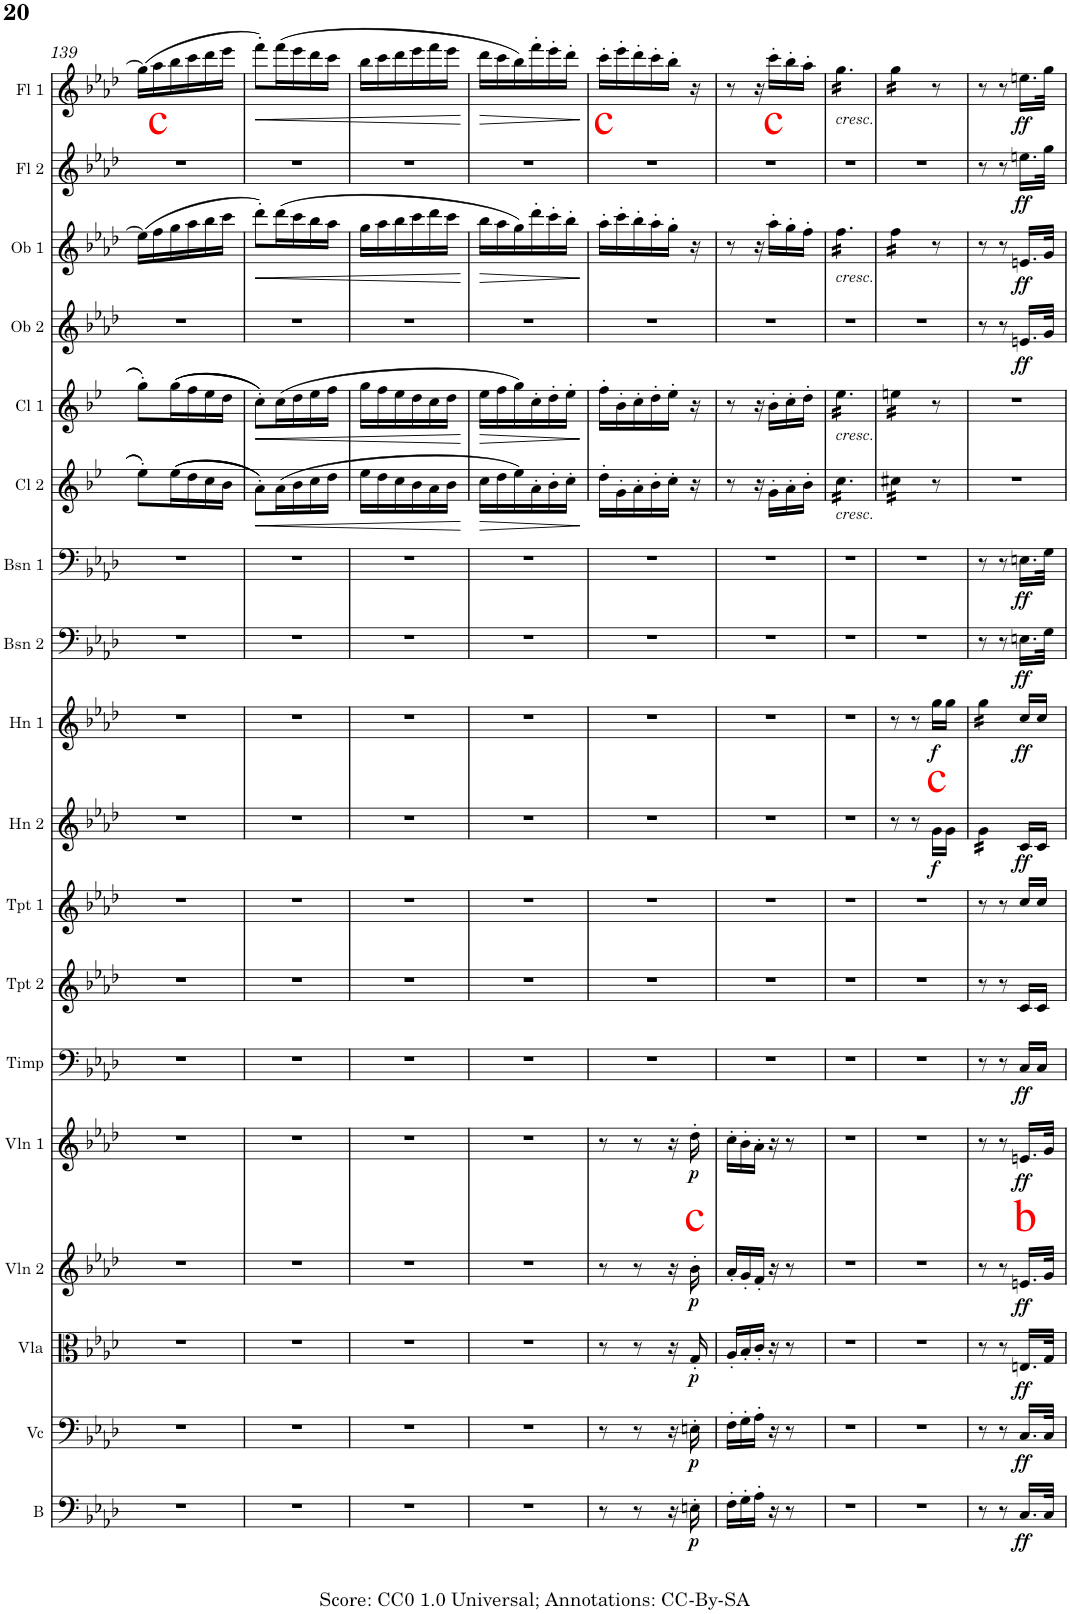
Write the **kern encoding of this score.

**kern	**dynam	**kern	**dynam	**kern	**dynam	**kern	**dynam	**kern	**text	**dynam	**kern	**dynam	**kern	**kern	**kern	**dynam	**kern	**text	**dynam	**kern	**dynam	**kern	**dynam	**kern	**dynam	**kern	**dynam	**kern	**dynam	**kern	**dynam	**kern	**dynam	**kern	**text	**dynam
*part18	*part18	*part17	*part17	*part16	*part16	*part15	*part15	*part14	*part14	*part14	*part13	*part13	*part12	*part11	*part10	*part10	*part9	*part9	*part9	*part8	*part8	*part7	*part7	*part6	*part6	*part5	*part5	*part4	*part4	*part3	*part3	*part2	*part2	*part1	*part1	*part1
*staff18	*staff18	*staff17	*staff17	*staff16	*staff16	*staff15	*staff15	*staff14	*staff14	*staff14	*staff13	*staff13	*staff12	*staff11	*staff10	*staff10	*staff9	*staff9	*staff9	*staff8	*staff8	*staff7	*staff7	*staff6	*staff6	*staff5	*staff5	*staff4	*staff4	*staff3	*staff3	*staff2	*staff2	*staff1	*staff1	*staff1
*I"Bass	*	*I"Violoncello	*	*I"Viola	*	*I"Violin 2	*	*I"Violin 1	*	*	*I"Timpani	*	*I"C Trumpet 2	*I"C Trumpet 1	*I"C Horn 2	*	*I"C Horn 1	*	*	*I"Bassoon 2	*	*I"Bassoon 1	*	*I"Bb Clarinet 2	*	*I"Bb Clarinet 1	*	*I"Oboe 2	*	*I"Oboe 1	*	*I"Flute 2	*	*I"Flute 1	*	*
*I'B	*	*I'Vc	*	*I'Vla	*	*I'Vln 2	*	*I'Vln 1	*	*	*I'Timp	*	*I'Tpt 2	*I'Tpt 1	*I'Hn 2	*	*I'Hn 1	*	*	*I'Bsn 2	*	*I'Bsn 1	*	*I'Cl 2	*	*I'Cl 1	*	*I'Ob 2	*	*I'Ob 1	*	*I'Fl 2	*	*I'Fl 1	*	*
!!LO:PB:g=z
*clefF4	*	*clefF4	*	*clefC3	*	*clefG2	*	*clefG2	*	*	*clefF4	*	*clefG2	*clefG2	*clefG2	*	*clefG2	*	*	*clefF4	*	*clefF4	*	*clefG2	*	*clefG2	*	*clefG2	*	*clefG2	*	*clefG2	*	*clefG2	*	*
*Trd7c12	*	*	*	*	*	*	*	*	*	*	*	*	*	*	*Trd7c12	*	*Trd7c12	*	*	*	*	*	*	*Trd1c2	*	*Trd1c2	*	*	*	*	*	*	*	*	*	*
*k[b-e-a-d-]	*	*k[b-e-a-d-]	*	*k[b-e-a-d-]	*	*k[b-e-a-d-]	*	*k[b-e-a-d-]	*	*	*k[b-e-a-d-]	*	*k[b-e-a-d-]	*k[b-e-a-d-]	*k[b-e-a-d-]	*	*k[b-e-a-d-]	*	*	*k[b-e-a-d-]	*	*k[b-e-a-d-]	*	*k[b-e-]	*	*k[b-e-]	*	*k[b-e-a-d-]	*	*k[b-e-a-d-]	*	*k[b-e-a-d-]	*	*k[b-e-a-d-]	*	*
*M3/8	*	*M3/8	*	*M3/8	*	*M3/8	*	*M3/8	*	*	*M3/8	*	*M3/8	*M3/8	*M3/8	*	*M3/8	*	*	*M3/8	*	*M3/8	*	*M3/8	*	*M3/8	*	*M3/8	*	*M3/8	*	*M3/8	*	*M3/8	*	*
=139	=139	=139	=139	=139	=139	=139	=139	=139	=139	=139	=139	=139	=139	=139	=139	=139	=139	=139	=139	=139	=139	=139	=139	=139	=139	=139	=139	=139	=139	=139	=139	=139	=139	=139	=139	=139
4.r	.	4.r	.	4.r	.	4.r	.	4.r	.	.	4.r	.	4.r	4.r	4.r	.	4.r	.	.	4.r	.	4.r	.	8ee-'\L	.	8gg'\L	.	4.r	.	(16ee-\LL]	.	4.r	.	(16gg\LL]	.	.
!	!	!	!	!	!	!	!	!	!	!	!	!	!	!	!	!	!	!	!	!	!	!	!	!	!	!	!	!	!	!	!	!	!	!	!LO:LY:b:color=#FF0000	!
.	.	.	.	.	.	.	.	.	.	.	.	.	.	.	.	.	.	.	.	.	.	.	.	.	.	.	.	.	.	16ff\	.	.	.	16aa-\	c	.
.	.	.	.	.	.	.	.	.	.	.	.	.	.	.	.	.	.	.	.	.	.	.	.	((16ee-\L	.	((16gg\L	.	.	.	16gg\	.	.	.	16bb-\	.	.
.	.	.	.	.	.	.	.	.	.	.	.	.	.	.	.	.	.	.	.	.	.	.	.	16dd\	.	16ff\	.	.	.	16aa-\	.	.	.	16ccc\	.	.
.	.	.	.	.	.	.	.	.	.	.	.	.	.	.	.	.	.	.	.	.	.	.	.	16cc\	.	16ee-\	.	.	.	16bb-\	.	.	.	16ddd-\	.	.
.	.	.	.	.	.	.	.	.	.	.	.	.	.	.	.	.	.	.	.	.	.	.	.	16b-\JJ	.	16dd\JJ	.	.	.	16ccc\JJ	.	.	.	16eee-\JJ	.	.
=140	=140	=140	=140	=140	=140	=140	=140	=140	=140	=140	=140	=140	=140	=140	=140	=140	=140	=140	=140	=140	=140	=140	=140	=140	=140	=140	=140	=140	=140	=140	=140	=140	=140	=140	=140	=140
!	!	!	!	!	!	!	!	!	!	!	!	!	!	!	!	!	!	!	!	!	!	!	!	!	!LO:HP:b	!	!LO:HP:b	!	!	!	!LO:HP:b	!	!	!	!	!LO:HP:b
4.r	.	4.r	.	4.r	.	4.r	.	4.r	.	.	4.r	.	4.r	4.r	4.r	.	4.r	.	.	4.r	.	4.r	.	8a'\L))	<	8cc'\L))	<	4.r	.	8ddd-'\L)	<	4.r	.	8fff'\L)	.	<
.	.	.	.	.	.	.	.	.	.	.	.	.	.	.	.	.	.	.	.	.	.	.	.	(16a\L	.	(16cc\L	.	.	.	(16ddd-\L	.	.	.	(16fff\L	.	.
.	.	.	.	.	.	.	.	.	.	.	.	.	.	.	.	.	.	.	.	.	.	.	.	16b-\	.	16dd\	.	.	.	16ccc\	.	.	.	16eee-\	.	.
.	.	.	.	.	.	.	.	.	.	.	.	.	.	.	.	.	.	.	.	.	.	.	.	16cc\	.	16ee-\	.	.	.	16bb-\	.	.	.	16ddd-\	.	.
.	.	.	.	.	.	.	.	.	.	.	.	.	.	.	.	.	.	.	.	.	.	.	.	16dd\JJ	.	16ff\JJ	.	.	.	16aa-\JJ	.	.	.	16ccc\JJ	.	.
=141	=141	=141	=141	=141	=141	=141	=141	=141	=141	=141	=141	=141	=141	=141	=141	=141	=141	=141	=141	=141	=141	=141	=141	=141	=141	=141	=141	=141	=141	=141	=141	=141	=141	=141	=141	=141
4.r	.	4.r	.	4.r	.	4.r	.	4.r	.	.	4.r	.	4.r	4.r	4.r	.	4.r	.	.	4.r	.	4.r	.	16ee-\LL	.	16gg\LL	.	4.r	.	16gg\LL	.	4.r	.	16bb-\LL	.	.
.	.	.	.	.	.	.	.	.	.	.	.	.	.	.	.	.	.	.	.	.	.	.	.	16dd\	.	16ff\	.	.	.	16aa-\	.	.	.	16ccc\	.	.
.	.	.	.	.	.	.	.	.	.	.	.	.	.	.	.	.	.	.	.	.	.	.	.	16cc\	.	16ee-\	.	.	.	16bb-\	.	.	.	16ddd-\	.	.
.	.	.	.	.	.	.	.	.	.	.	.	.	.	.	.	.	.	.	.	.	.	.	.	16b-\	.	16dd\	.	.	.	16ccc\	.	.	.	16eee-\	.	.
.	.	.	.	.	.	.	.	.	.	.	.	.	.	.	.	.	.	.	.	.	.	.	.	16a\	.	16cc\	.	.	.	16ddd-\	.	.	.	16fff\	.	.
.	.	.	.	.	.	.	.	.	.	.	.	.	.	.	.	.	.	.	.	.	.	.	.	16b-\JJ	.	16dd\JJ	.	.	.	16ccc\JJ	.	.	.	16eee-\JJ	.	.
=142	=142	=142	=142	=142	=142	=142	=142	=142	=142	=142	=142	=142	=142	=142	=142	=142	=142	=142	=142	=142	=142	=142	=142	=142	=142	=142	=142	=142	=142	=142	=142	=142	=142	=142	=142	=142
4.r	.	4.r	.	4.r	.	4.r	.	4.r	.	.	4.r	.	4.r	4.r	4.r	.	4.r	.	.	4.r	.	4.r	.	16cc\LL	.	16ee-\LL	.	4.r	.	16bb-\LL	.	4.r	.	16ddd-\LL	.	.
.	.	.	.	.	.	.	.	.	.	.	.	.	.	.	.	.	.	.	.	.	.	.	.	16dd\	.	16ff\	.	.	.	16aa-\	.	.	.	16ccc\	.	.
.	.	.	.	.	.	.	.	.	.	.	.	.	.	.	.	.	.	.	.	.	.	.	.	16ee-\)	.	16gg\)	.	.	.	16gg\)	.	.	.	16bb-\)	.	.
.	.	.	.	.	.	.	.	.	.	.	.	.	.	.	.	.	.	.	.	.	.	.	.	16a'\	.	16cc'\	.	.	.	16ddd-'\	.	.	.	16fff'\	.	.
.	.	.	.	.	.	.	.	.	.	.	.	.	.	.	.	.	.	.	.	.	.	.	.	16b-'\	.	16dd'\	.	.	.	16ccc'\	.	.	.	16eee-'\	.	.
.	.	.	.	.	.	.	.	.	.	.	.	.	.	.	.	.	.	.	.	.	.	.	.	16cc'\JJ	.	16ee-'\JJ	.	.	.	16bb-'\JJ	.	.	.	16ddd-'\JJ	.	.
.	.	.	.	.	.	.	.	.	.	.	.	.	.	.	.	.	.	.	.	.	.	.	.	.	[	.	[	.	.	.	[	.	.	.	.	[
=143	=143	=143	=143	=143	=143	=143	=143	=143	=143	=143	=143	=143	=143	=143	=143	=143	=143	=143	=143	=143	=143	=143	=143	=143	=143	=143	=143	=143	=143	=143	=143	=143	=143	=143	=143	=143
!	!	!	!	!	!	!	!	!	!	!	!	!	!	!	!	!	!	!	!	!	!	!	!	!	!	!	!	!	!	!	!	!	!	!	!LO:LY:b:color=#FF0000	!
8r	.	8r	.	8r	.	8r	.	8r	.	.	4.r	.	4.r	4.r	4.r	.	4.r	.	.	4.r	.	4.r	.	16dd'\LL	.	16ff'\LL	.	4.r	.	16aa-'\LL	.	4.r	.	16ccc'\LL	c	.
.	.	.	.	.	.	.	.	.	.	.	.	.	.	.	.	.	.	.	.	.	.	.	.	16g'\	.	16b-'\	.	.	.	16ccc'\	.	.	.	16eee-'\	.	.
8r	.	8r	.	8r	.	8r	.	8r	.	.	.	.	.	.	.	.	.	.	.	.	.	.	.	16a'\	.	16cc'\	.	.	.	16bb-'\	.	.	.	16ddd-'\	.	.
.	.	.	.	.	.	.	.	.	.	.	.	.	.	.	.	.	.	.	.	.	.	.	.	16b-'\	.	16dd'\	.	.	.	16aa-'\	.	.	.	16ccc'\	.	.
16r	.	16r	.	16r	.	16r	.	16r	.	.	.	.	.	.	.	.	.	.	.	.	.	.	.	16cc'\JJ	.	16ee-'\JJ	.	.	.	16gg'\JJ	.	.	.	16bb-'\JJ	.	.
!	!LO:DY:b	!	!LO:DY:b	!	!LO:DY:b	!	!LO:DY:b	!	!LO:LY:b:color=#FF0000	!LO:DY:b	!	!	!	!	!	!	!	!	!	!	!	!	!	!	!	!	!	!	!	!	!	!	!	!	!	!
16En'\	p	16En'\	p	16G'/	p	16b-'\	p	16dd-'\	c	p	.	.	.	.	.	.	.	.	.	.	.	.	.	16r	.	16r	.	.	.	16r	.	.	.	16r	.	.
=144	=144	=144	=144	=144	=144	=144	=144	=144	=144	=144	=144	=144	=144	=144	=144	=144	=144	=144	=144	=144	=144	=144	=144	=144	=144	=144	=144	=144	=144	=144	=144	=144	=144	=144	=144	=144
16F'\LL	.	16F'\LL	.	16A-'/LL	.	16a-'/LL	.	16cc'\LL	.	.	4.r	.	4.r	4.r	4.r	.	4.r	.	.	4.r	.	4.r	.	8r	.	8r	.	4.r	.	8r	.	4.r	.	8r	.	.
16G'\	.	16G'\	.	16B-'/	.	16g'/	.	16b-'\	.	.	.	.	.	.	.	.	.	.	.	.	.	.	.	.	.	.	.	.	.	.	.	.	.	.	.	.
16A-'\JJ	.	16A-'\JJ	.	16c'/JJ	.	16f'/JJ	.	16a-'\JJ	.	.	.	.	.	.	.	.	.	.	.	.	.	.	.	16r	.	16r	.	.	.	16r	.	.	.	16r	.	.
!	!	!	!	!	!	!	!	!	!	!	!	!	!	!	!	!	!	!	!	!	!	!	!	!	!	!	!	!	!	!	!	!	!	!	!LO:LY:b:color=#FF0000	!
16r	.	16r	.	16r	.	16r	.	16r	.	.	.	.	.	.	.	.	.	.	.	.	.	.	.	16g'\LL	.	16b-'\LL	.	.	.	16aa-'\LL	.	.	.	16ccc'\LL	c	.
8r	.	8r	.	8r	.	8r	.	8r	.	.	.	.	.	.	.	.	.	.	.	.	.	.	.	16a'\	.	16cc'\	.	.	.	16gg'\	.	.	.	16bb-'\	.	.
.	.	.	.	.	.	.	.	.	.	.	.	.	.	.	.	.	.	.	.	.	.	.	.	16b-'\JJ	.	16dd'\JJ	.	.	.	16ff'\JJ	.	.	.	16aa-'\JJ	.	.
=145	=145	=145	=145	=145	=145	=145	=145	=145	=145	=145	=145	=145	=145	=145	=145	=145	=145	=145	=145	=145	=145	=145	=145	=145	=145	=145	=145	=145	=145	=145	=145	=145	=145	=145	=145	=145
!	!	!	!	!	!	!	!	!	!	!	!	!	!	!	!	!	!	!	!	!	!	!	!	!	!	!	!	!	!	!	!	!	!	!LO:TX:b:i:t=cresc.	!	!
!	!	!	!	!	!	!	!	!	!	!	!	!	!	!	!	!	!	!	!	!	!	!	!	!	!	!	!	!	!	!LO:TX:b:i:t=cresc.	!	!	!	!	!	!
!	!	!	!	!	!	!	!	!	!	!	!	!	!	!	!	!	!	!	!	!	!	!	!	!	!	!LO:TX:b:i:t=cresc.	!	!	!	!	!	!	!	!	!	!
!	!	!	!	!	!	!	!	!	!	!	!	!	!	!	!	!	!	!	!	!	!	!	!	!LO:TX:b:i:t=cresc.	!	!	!	!	!	!	!	!	!	!	!	!
*	*	*	*	*	*	*	*	*	*	*	*	*	*	*	*	*	*	*	*	*	*	*	*	*tremolo	*	*	*	*	*	*	*	*	*	*	*	*
*	*	*	*	*	*	*	*	*	*	*	*	*	*	*	*	*	*	*	*	*	*	*	*	*	*	*tremolo	*	*	*	*	*	*	*	*	*	*
*	*	*	*	*	*	*	*	*	*	*	*	*	*	*	*	*	*	*	*	*	*	*	*	*	*	*	*	*	*	*tremolo	*	*	*	*	*	*
*	*	*	*	*	*	*	*	*	*	*	*	*	*	*	*	*	*	*	*	*	*	*	*	*	*	*	*	*	*	*	*	*	*	*tremolo	*	*
4.r	.	4.r	.	4.r	.	4.r	.	4.r	.	.	4.r	.	4.r	4.r	4.r	.	4.r	.	.	4.r	.	4.r	.	16cc\LL	.	16ee-\LL	.	4.r	.	16ff\LL	.	4.r	.	16gg\LL	.	.
.	.	.	.	.	.	.	.	.	.	.	.	.	.	.	.	.	.	.	.	.	.	.	.	16cc\	.	16ee-\	.	.	.	16ff\	.	.	.	16gg\	.	.
.	.	.	.	.	.	.	.	.	.	.	.	.	.	.	.	.	.	.	.	.	.	.	.	16cc\	.	16ee-\	.	.	.	16ff\	.	.	.	16gg\	.	.
.	.	.	.	.	.	.	.	.	.	.	.	.	.	.	.	.	.	.	.	.	.	.	.	16cc\	.	16ee-\	.	.	.	16ff\	.	.	.	16gg\	.	.
.	.	.	.	.	.	.	.	.	.	.	.	.	.	.	.	.	.	.	.	.	.	.	.	16cc\	.	16ee-\	.	.	.	16ff\	.	.	.	16gg\	.	.
.	.	.	.	.	.	.	.	.	.	.	.	.	.	.	.	.	.	.	.	.	.	.	.	16cc\JJ	.	16ee-\JJ	.	.	.	16ff\JJ	.	.	.	16gg\JJ	.	.
=146	=146	=146	=146	=146	=146	=146	=146	=146	=146	=146	=146	=146	=146	=146	=146	=146	=146	=146	=146	=146	=146	=146	=146	=146	=146	=146	=146	=146	=146	=146	=146	=146	=146	=146	=146	=146
4.r	.	4.r	.	4.r	.	4.r	.	4.r	.	.	4.r	.	4.r	4.r	8r	.	8r	.	.	4.r	.	4.r	.	16cc#X\LL	.	16een\LL	.	4.r	.	16ff\LL	.	4.r	.	16gg\LL	.	.
.	.	.	.	.	.	.	.	.	.	.	.	.	.	.	.	.	.	.	.	.	.	.	.	16cc#X\	.	16een\	.	.	.	16ff\	.	.	.	16gg\	.	.
.	.	.	.	.	.	.	.	.	.	.	.	.	.	.	8r	.	8r	.	.	.	.	.	.	16cc#X\	.	16een\	.	.	.	16ff\	.	.	.	16gg\	.	.
.	.	.	.	.	.	.	.	.	.	.	.	.	.	.	.	.	.	.	.	.	.	.	.	16cc#X\JJ	.	16een\JJ	.	.	.	16ff\JJ	.	.	.	16gg\JJ	.	.
*	*	*	*	*	*	*	*	*	*	*	*	*	*	*	*	*	*	*	*	*	*	*	*	*	*	*	*	*	*	*	*	*	*	*Xtremolo	*	*
*	*	*	*	*	*	*	*	*	*	*	*	*	*	*	*	*	*	*	*	*	*	*	*	*	*	*	*	*	*	*Xtremolo	*	*	*	*	*	*
*	*	*	*	*	*	*	*	*	*	*	*	*	*	*	*	*	*	*	*	*	*	*	*	*	*	*Xtremolo	*	*	*	*	*	*	*	*	*	*
*	*	*	*	*	*	*	*	*	*	*	*	*	*	*	*	*	*	*	*	*	*	*	*	*Xtremolo	*	*	*	*	*	*	*	*	*	*	*	*
!	!	!	!	!	!	!	!	!	!	!	!	!	!	!	!	!LO:DY:b	!	!LO:LY:b:color=#FF0000	!LO:DY:b	!	!	!	!	!	!	!	!	!	!	!	!	!	!	!	!	!
.	.	.	.	.	.	.	.	.	.	.	.	.	.	.	16g\LL	f	16gg\LL	c	f	.	.	.	.	8r	.	8r	.	.	.	8r	.	.	.	8r	.	.
.	.	.	.	.	.	.	.	.	.	.	.	.	.	.	16g\JJ	.	16gg\JJ	.	.	.	.	.	.	.	.	.	.	.	.	.	.	.	.	.	.	.
=147	=147	=147	=147	=147	=147	=147	=147	=147	=147	=147	=147	=147	=147	=147	=147	=147	=147	=147	=147	=147	=147	=147	=147	=147	=147	=147	=147	=147	=147	=147	=147	=147	=147	=147	=147	=147
*	*	*	*	*	*	*	*	*	*	*	*	*	*	*	*tremolo	*	*	*	*	*	*	*	*	*	*	*	*	*	*	*	*	*	*	*	*	*
*	*	*	*	*	*	*	*	*	*	*	*	*	*	*	*	*	*tremolo	*	*	*	*	*	*	*	*	*	*	*	*	*	*	*	*	*	*	*
8r	.	8r	.	8r	.	8r	.	8r	.	.	8r	.	8r	8r	16g\LL	.	16gg\LL	.	.	8r	.	8r	.	4.r	.	4.r	.	8r	.	8r	.	8r	.	8r	.	.
.	.	.	.	.	.	.	.	.	.	.	.	.	.	.	16g\	.	16gg\	.	.	.	.	.	.	.	.	.	.	.	.	.	.	.	.	.	.	.
8r	.	8r	.	8r	.	8r	.	8r	.	.	8r	.	8r	8r	16g\	.	16gg\	.	.	8r	.	8r	.	.	.	.	.	8r	.	8r	.	8r	.	8r	.	.
.	.	.	.	.	.	.	.	.	.	.	.	.	.	.	16g\JJ	.	16gg\JJ	.	.	.	.	.	.	.	.	.	.	.	.	.	.	.	.	.	.	.
*	*	*	*	*	*	*	*	*	*	*	*	*	*	*	*	*	*Xtremolo	*	*	*	*	*	*	*	*	*	*	*	*	*	*	*	*	*	*	*
*	*	*	*	*	*	*	*	*	*	*	*	*	*	*	*Xtremolo	*	*	*	*	*	*	*	*	*	*	*	*	*	*	*	*	*	*	*	*	*
!	!LO:DY:b	!	!LO:DY:b	!	!LO:DY:b	!	!LO:DY:b	!	!LO:LY:b:color=#FF0000	!LO:DY:b	!	!LO:DY:b	!	!	!	!LO:DY:b	!	!	!LO:DY:b	!	!LO:DY:b	!	!LO:DY:b	!	!	!	!	!	!LO:DY:b	!	!LO:DY:b	!	!LO:DY:b	!	!	!LO:DY:b
16.C/LL	ff	16.C/LL	ff	16.En/LL	ff	16.en/LL	ff	16.en/LL	b	ff	16C/LL	ff	16c/LL	16cc/LL	16c/LL	ff	16cc/LL	.	ff	16.En\LL	ff	16.En\LL	ff	.	.	.	.	16.en/LL	ff	16.en/LL	ff	16.een\LL	ff	16.een\LL	.	ff
.	.	.	.	.	.	.	.	.	.	.	16C/JJ	.	16c/JJ	16cc/JJ	16c/JJ	.	16cc/JJ	.	.	.	.	.	.	.	.	.	.	.	.	.	.	.	.	.	.	.
32C/JJk	.	32C/JJk	.	32G/JJk	.	32g/JJk	.	32g/JJk	.	.	.	.	.	.	.	.	.	.	.	32G\JJk	.	32G\JJk	.	.	.	.	.	32g/JJk	.	32g/JJk	.	32gg\JJk	.	32gg\JJk	.	.
=	=	=	=	=	=	=	=	=	=	=	=	=	=	=	=	=	=	=	=	=	=	=	=	=	=	=	=	=	=	=	=	=	=	=	=	=
*-	*-	*-	*-	*-	*-	*-	*-	*-	*-	*-	*-	*-	*-	*-	*-	*-	*-	*-	*-	*-	*-	*-	*-	*-	*-	*-	*-	*-	*-	*-	*-	*-	*-	*-	*-	*-
